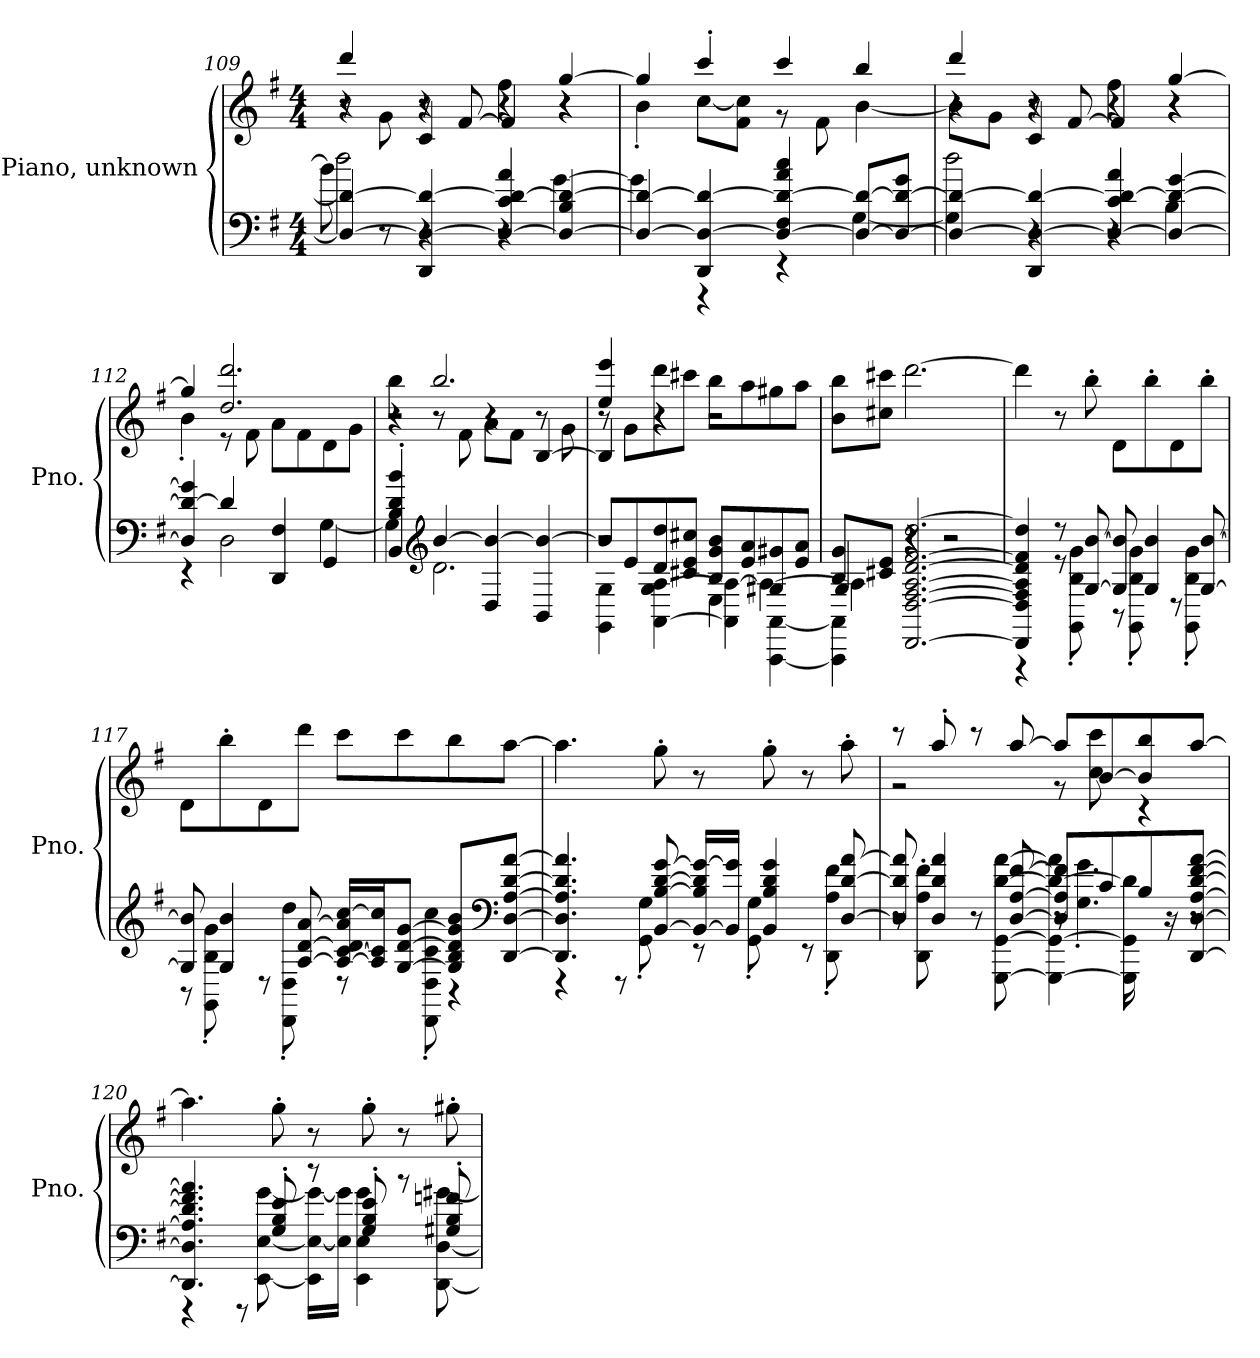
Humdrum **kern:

**kern	**kern
*part1	*part1
*staff2	*staff1
*I"Piano, unknown	*
*I'Pno.	*
*clefF4	*clefG2
*k[f#]	*k[f#]
*M4/4	*M4/4
=109	=109
*^	*^
*	*^	*	*^
4D/_ 4d/_	2dd\	8b\]	4ddd/	8r	4r
.	.	8r	.	8g\	.
4DD/ 4D/_ 4d/_	.	4r	4c/	4r	8r
.	.	.	.	.	[8f#/
4D/_ 4c/ 4d/_ 4a/	2r	4r	4r	4ff#\	4f#/]
4D/_ 4B/ 4d/_	.	[4g\	[4gg/	4r	4r
*	*v	*v	*	*	*
*	*	*	*v	*v
=110	=110	=110	=110
4D/_ 4d/_	4g\]	4gg/]	4b'\
4DD/ 4D/_ 4d/_	4r	4ccc'/	[8cc\L
.	.	.	8f#\ 8cc\]J
4D/_ 4F#/ 4d/_ 4a/ 4cc/	4r	4ccc/	8r
.	.	.	8f#\
8D/_ 8d/_L	[4G\	4bb/	[4b\
8D/_ 8d/_ 8g/J	.	.	.
!!LO:LB:g=z
=111	=111	=111	=111
*	*^	*	*^
4D/_ 4d/_	2dd\	4G\]	4ddd/	8b\L]	4r
.	.	.	.	8g\J	.
4DD/ 4D/_ 4d/_	.	4r	4c/	4r	8r
.	.	.	.	.	[8f#/
4D/_ 4c/ 4d/_ 4a/	2r	4r	4r	4ff#\	4f#/]
4D/_ 4d/_ [4g/	.	4B\	[4gg/	4r	4r
*	*v	*v	*	*	*
*	*	*	*v	*v
=112	=112	=112	=112
4D/] 4d/_ 4g/]	4r	4gg/]	4b'\
4d/]	2D\	2.dd/ 2.ddd/	8r
.	.	.	8f#\
4DD/ 4F#/	.	.	8a\L
.	.	.	8f#\
4GG/	[4G\	.	8d\
.	.	.	8g\J
=113	=113	=113	=113
*	*	*	*^
4BB/' 4B/' 4d/' 4b/'	4G\]	4r	4bb\	2r
*clefG2	*	*	*	*
[4b/	2.d\	2.bb/	8r	.
.	.	.	8f#\	.
4D/ 4b/_	.	.	8a\L	4r
.	.	.	8f#\J	.
4BB/ 4b/_	.	.	8r	[4B/
.	.	.	8g\	.
=114	=114	=114	=114	=114
*	*^	*	*	*
8b/L]	2r	4GG\ 4G\	4ee/ 4eee/	8r	4B/]
8e/	.	.	.	8g\L	.
8d/ 8dd/	.	[4AA\ 4G\ [4A\	4r	8ddd\	4r
8c#X/ 8e/ 8cc#X/J	.	.	.	8ccc#X\J	.
8B/ 8g/ 8b/L	4E\	4AA\] 4A\_	2r	8bb\L	2r
8e/ 8a/	.	.	.	8aa\	.
8G#X/ 8g#X/	[4AAA\ [4AA\	4A\_	.	8gg#X\	.
8e/ 8a/J	.	.	.	8aa\J	.
*	*	*	*v	*v	*v
!!LO:LB:g=z
=115	=115	=115	=115
*	*	*^	*
8B/ 8g/L	4AAA\] 4AA\]	4G/	4A\]	8b\ 8bb\L
8c#X/ 8e/J	.	.	.	8cc#X\ 8ccc#X\J
[2.DD/ [2.D/ [2.F#/ [2.A/ [2.d/ [2.f#/ [2.dd/	4r	4r	4r	[2.ddd\
.	2r	2r	2r	.
*	*v	*v	*v	*
=116	=116	=116
4DD/] 4D/] 4F#/] 4A/] 4d/] 4f#/] 4dd/]	4r	4ddd\]
8r	8r	8r
[8G/ [8b/	8GG\' 8B\' 8g\'	8bb'\
8G/] 8b/]	8r	8d\L
4G/ 4b/	8GG\' 8B\' 8g\'	8bb'\
.	8r	8d\
[8G/ [8b/	8GG\' 8B\' 8g\'	8bb'\J
=117	=117	=117
8G/] 8b/]	8r	8d\L
4G/ 4b/	8GG\' 8B\' 8g\'	8bb'\
.	8r	8d\
[8A/ [8d/ [8a/	8DD\' 8D\' 8dd\'	8ddd\J
16A/_ [16c/ 16d/] 16a/] [16cc/LL	8r	8ccc\L
16A/] 16c/] 16cc/]J	.	.
[8G/ [8d/ [8g/J	8DD\' 8D\' 8c\' 8cc\'	8ccc\
8G/] 8B/ 8d/] 8g/] 8b/L	4r	8bb\
*clefF4	*	*
[8DD/ [8D/ [8A/ [8d/ [8a/J	.	[8aa\J
!!LO:PB:g=z
=118	=118	=118
4.DD/] 4.D/] 4.A/] 4.d/] 4.a/]	4r	4.aa\]
.	8r	.
[8BB/ [8B/ [8d/ [8g/	8GG\' 8G\'	8gg'\
16BB/_ 16B/] 16d/] 16g/_LL	8r	8r
16BB/] 16g/]JJ	.	.
4BB/ 4B/ 4d/ 4g/	8GG\' 8G\'	8gg'\
.	8r	8r
[8D/ [8d/ [8a/	8DD\' 8A\' 8f#\'	8aa'\
=119	=119	=119
*	*^	*^
8D/] 8d/] 8a/]	2r	8r	8r	2r
4D/ 4d/ 4a/	.	8DD\' 8A\' 8f#\'	8aa'/	.
.	.	8r	8r	.
[8D/ [8A/ [8f#/	.	[8GGG\ [8GG\ [8d\ [8a\	[8aa/	.
8D/] 8A/] 8f#/]L	8r	4GGG\_ 4GG\_ 4d\_ 4a\]	8aa/L]	8r
8c/	4.G\' 4.g\'	.	[8b/	8cc\ 8ccc\
8B/	.	16GGG\] 16GG\] 16d\]	8b/] 8bb/	4r
.	.	16r	.	.
[8DD/ [8D/ [8A/ [8d/ [8f#/ [8a/J	.	8r	[8aa/J	.
*	*v	*v	*	*
*	*	*v	*v
=120	=120	=120
4.DD/] 4.D/] 4.A/] 4.d/] 4.f#/] 4.a/]	4r	4.aa\]
.	8r	.
8G/' 8B/' 8e/'	[8EE\ [8E\ [8g\	8gg'\
8r	16EE\] 16E\_ 16g\_LL	8r
.	16E\] 16g\]JJ	.
8G/' 8B/' 8e/'	4EE\ 4E\ 4g\	8gg'\
8r	.	8r
8G#X/' 8B/' 8fn/'	[8DD\ [8D\ [8g#X\	8gg#X'\
*v	*v	*
=	=
*-	*-
